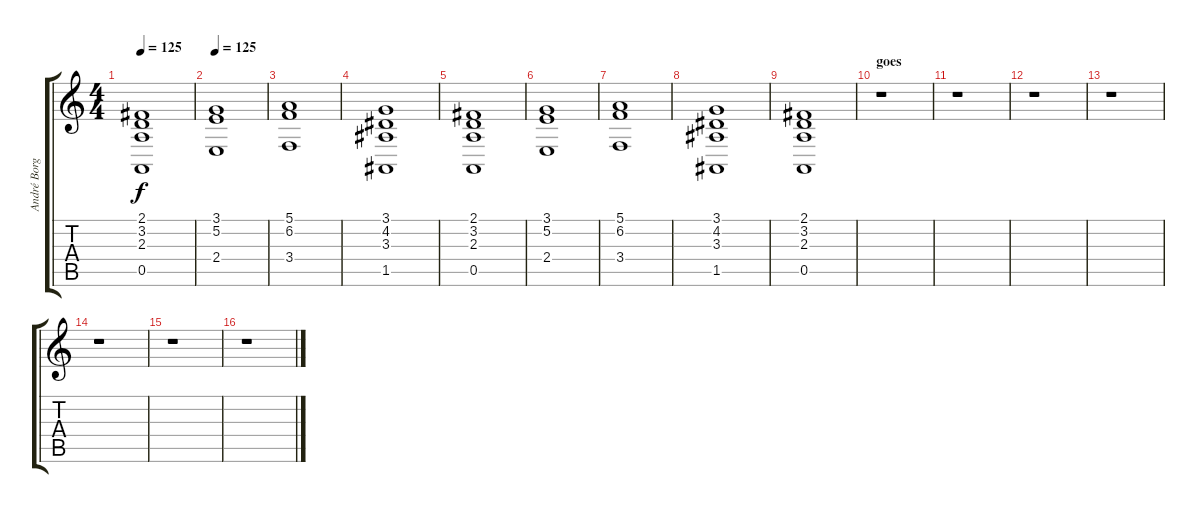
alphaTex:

\track ("André Borgman" "André Borg") {instrument stringensemble1}
\staff {score tabs}
\tuning (E4 B3 G3 D3 A2 E2) {hide}
\ts (4 4)
\tempo 125
\clef g2
\ks c
(2.1 3.2 2.3 0.5).1{dy f} |
\tempo 125
(3.1 5.2 2.4).1 |
(5.1 6.2 3.4).1 |
(3.1 4.2 3.3 1.5).1 |
(2.1 3.2 2.3 0.5).1 |
(3.1 5.2 2.4).1 |
(5.1 6.2 3.4).1 |
(3.1 4.2 3.3 1.5).1 |
(2.1 3.2 2.3 0.5).1 |
\section ("" "goes")
r.1 |
r.1 |
r.1 |
r.1 |
r.1 |
r.1 |
r.1
